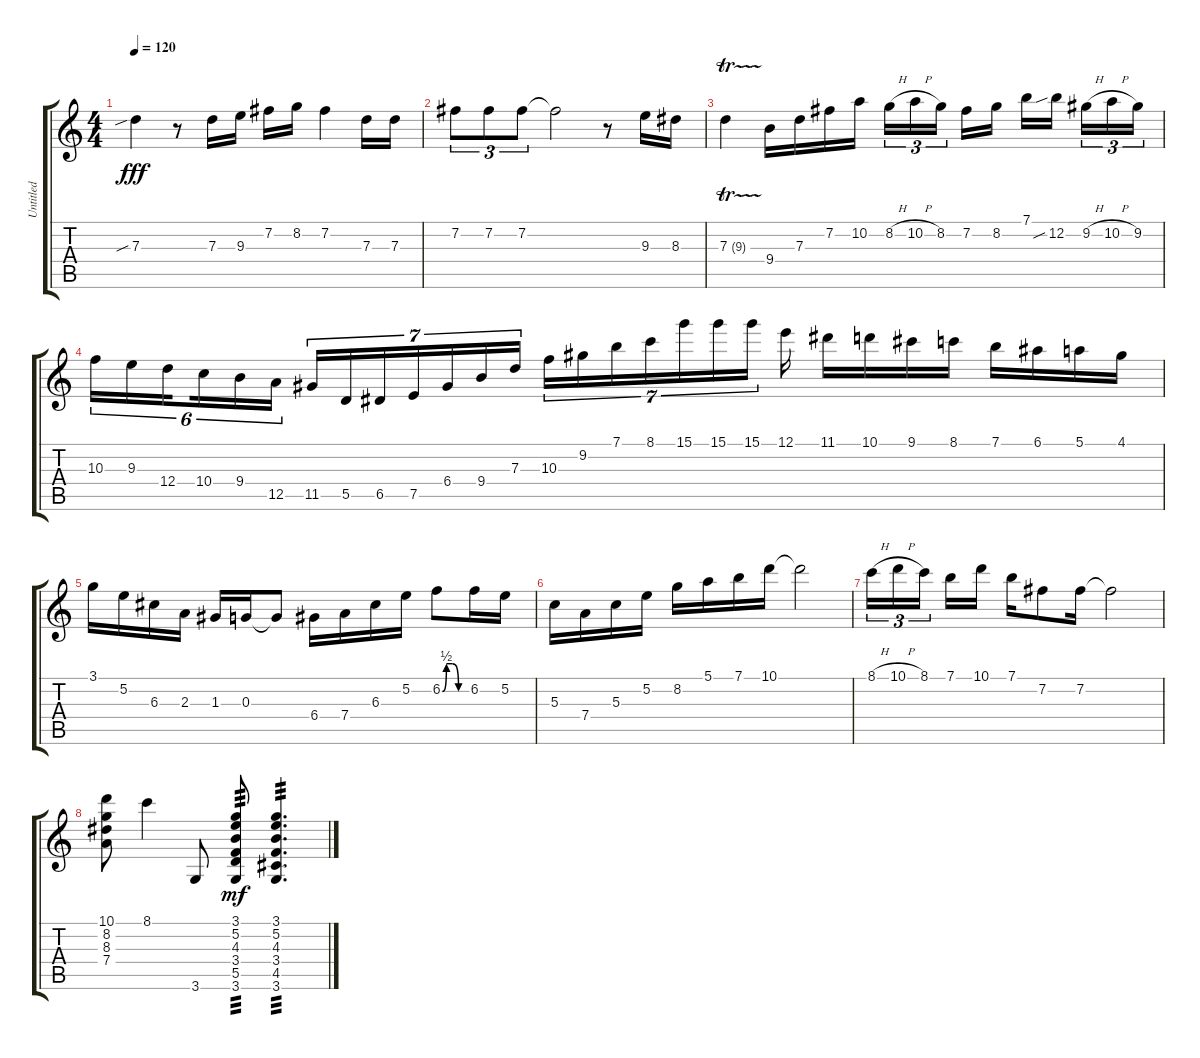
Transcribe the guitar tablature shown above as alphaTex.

\track ("Untitled" "Untitled") {instrument acousticguitarnylon}
\staff {score tabs}
\tuning (E4 B3 G3 D3 A2 E2) {hide}
\ts (4 4)
\tempo 120
\clef g2
\ks c
7.3{sib}.4{dy fff} r.8 7.3.16 9.3.16 7.2.16 8.2.16 7.2.4 7.3.16 7.3.16 |
7.2.8{tu (3 2)} 7.2.8{tu (3 2)} 7.2.8{tu (3 2)} 7.2{t}.2 r.8 9.3.16 8.3.16 |
7.3{tr (9 32)}.4 9.4.16 7.3.16 7.2.16 10.2.16 8.2{h}.16{tu (3 2)} 10.2{h}.16{tu (3 2)} 8.2.16{tu (3 2) beam splitsecondary} 7.2.16 8.2.16 7.1.16 12.2{sib}.16{beam splitsecondary} 9.2{h}.16{tu (3 2)} 10.2{h}.16{tu (3 2)} 9.2.16{tu (3 2)} |
10.3.16{tu (6 4)} 9.3.16{tu (6 4)} 12.4.16{tu (6 4) beam splitsecondary} 10.4.16{tu (6 4)} 9.4.16{tu (6 4)} 12.5.16{tu (6 4)} 11.5.16{tu (7 4)} 5.5.16{tu (7 4)} 6.5.16{tu (7 4)} 7.5.16{tu (7 4)} 6.4.16{tu (7 4)} 9.4.16{tu (7 4)} 7.3.16{tu (7 4)} 10.3.16{tu (7 4)} 9.2.16{tu (7 4)} 7.1.16{tu (7 4)} 8.1.16{tu (7 4)} 15.1.16{tu (7 4)} 15.1.16{tu (7 4)} 15.1.16{tu (7 4)} 12.1.16 11.1.16 10.1.16 9.1.16 8.1.16 7.1.16 6.1.16 5.1.16 4.1.16 |
3.1.16 5.2.16 6.3.16 2.3.16 1.3.16 0.3.16 0.3{t}.8 6.4.16 7.4.16 6.3.16 5.2.16 6.2{be (custom 0 0 10 2 25 2 40 0 60 0)}.8 6.2.16 5.2.16 |
5.3.16 7.4.16 5.3.16 5.2.16 8.2.16 5.1.16 7.1.16 10.1.16 10.1{t}.2 |
8.1{h}.16{tu (3 2)} 10.1{h}.16{tu (3 2)} 8.1.16{tu (3 2) beam splitsecondary} 7.1.16 10.1.16 7.1.16 7.2.8 7.2.16 7.2{t}.2 |
(10.1 8.2 8.3 7.4).8 8.1.4 3.6.8 (3.1 5.2 4.3 3.4 5.5 3.6).8{tp 3 dy mf} (3.1 5.2 4.3 3.4 4.5 3.6).4{d tp 3}
